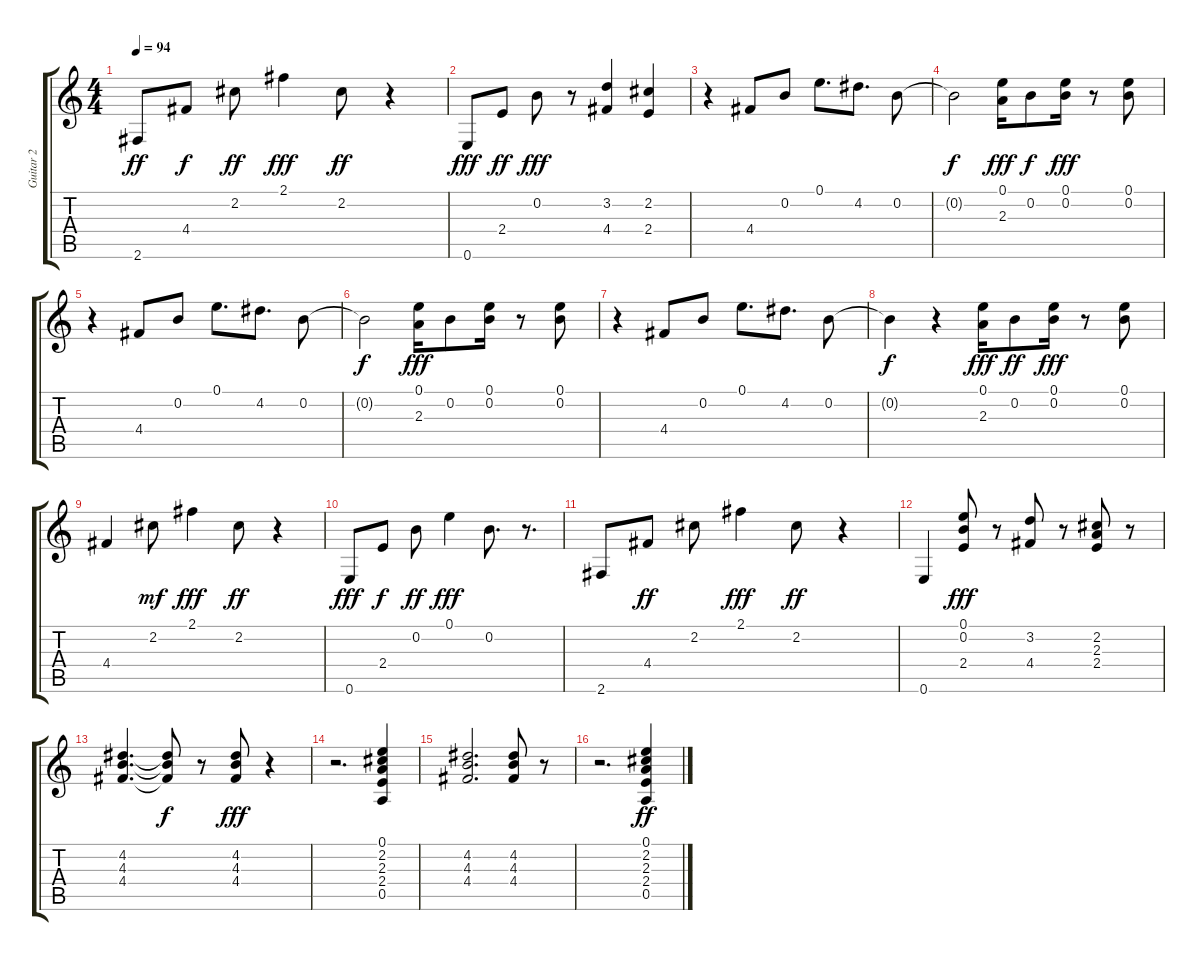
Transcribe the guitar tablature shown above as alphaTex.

\track ("Guitar 2" "Guitar 2") {instrument electricguitarjazz}
\staff {score tabs}
\tuning (E4 B3 G3 D3 A2 E2) {hide}
\ts (4 4)
\tempo 94
\clef g2
\ks c
2.6.8{dy ff} 4.4.8{dy f} 2.2.8{dy ff} 2.1.4{dy fff} 2.2.8{dy ff} r.4 |
0.6.8{dy fff} 2.4.8{dy ff} 0.2.8{dy fff} r.8 (3.2 4.4).4 (2.2 2.4).4 |
r.4 4.4.8 0.2.8 0.1.8{d} 4.2.8{d} 0.2.8 |
0.2{t}.2{dy f} (0.1 2.3).16{dy fff} 0.2.8{dy f} (0.1 0.2).16{dy fff} r.8 (0.1 0.2).8 |
r.4 4.4.8 0.2.8 0.1.8{d} 4.2.8{d} 0.2.8 |
0.2{t}.2{dy f} (0.1 2.3).16{dy fff} 0.2.8 (0.1 0.2).16 r.8 (0.1 0.2).8 |
r.4 4.4.8 0.2.8 0.1.8{d} 4.2.8{d} 0.2.8 |
0.2{t}.4{dy f} r.4 (0.1 2.3).16{dy fff} 0.2.8{dy ff} (0.1 0.2).16{dy fff} r.8 (0.1 0.2).8 |
4.4.4 2.2.8{dy mf} 2.1.4{dy fff} 2.2.8{dy ff} r.4 |
0.6.8{dy fff} 2.4.8{dy f} 0.2.8{dy ff} 0.1.4{dy fff} 0.2.8{d} r.8{d} |
2.6.8 4.4.8{dy ff} 2.2.8 2.1.4{dy fff} 2.2.8{dy ff} r.4 |
0.6.4 (0.1 0.2 2.4).8{dy fff} r.8 (3.2 4.4).8 r.8 (2.2 2.3 2.4).8 r.8 |
(4.2 4.3 4.4).4{d} (4.2{t} 4.3{t} 4.4{t}).8{dy f} r.8 (4.2 4.3 4.4).8{dy fff} r.4 |
r.2{d} (0.1 2.2 2.3 2.4 0.5).4 |
(4.2 4.3 4.4).2{d} (4.2 4.3 4.4).8 r.8 |
r.2{d} (0.1 2.2 2.3 2.4 0.5).4{dy ff}
